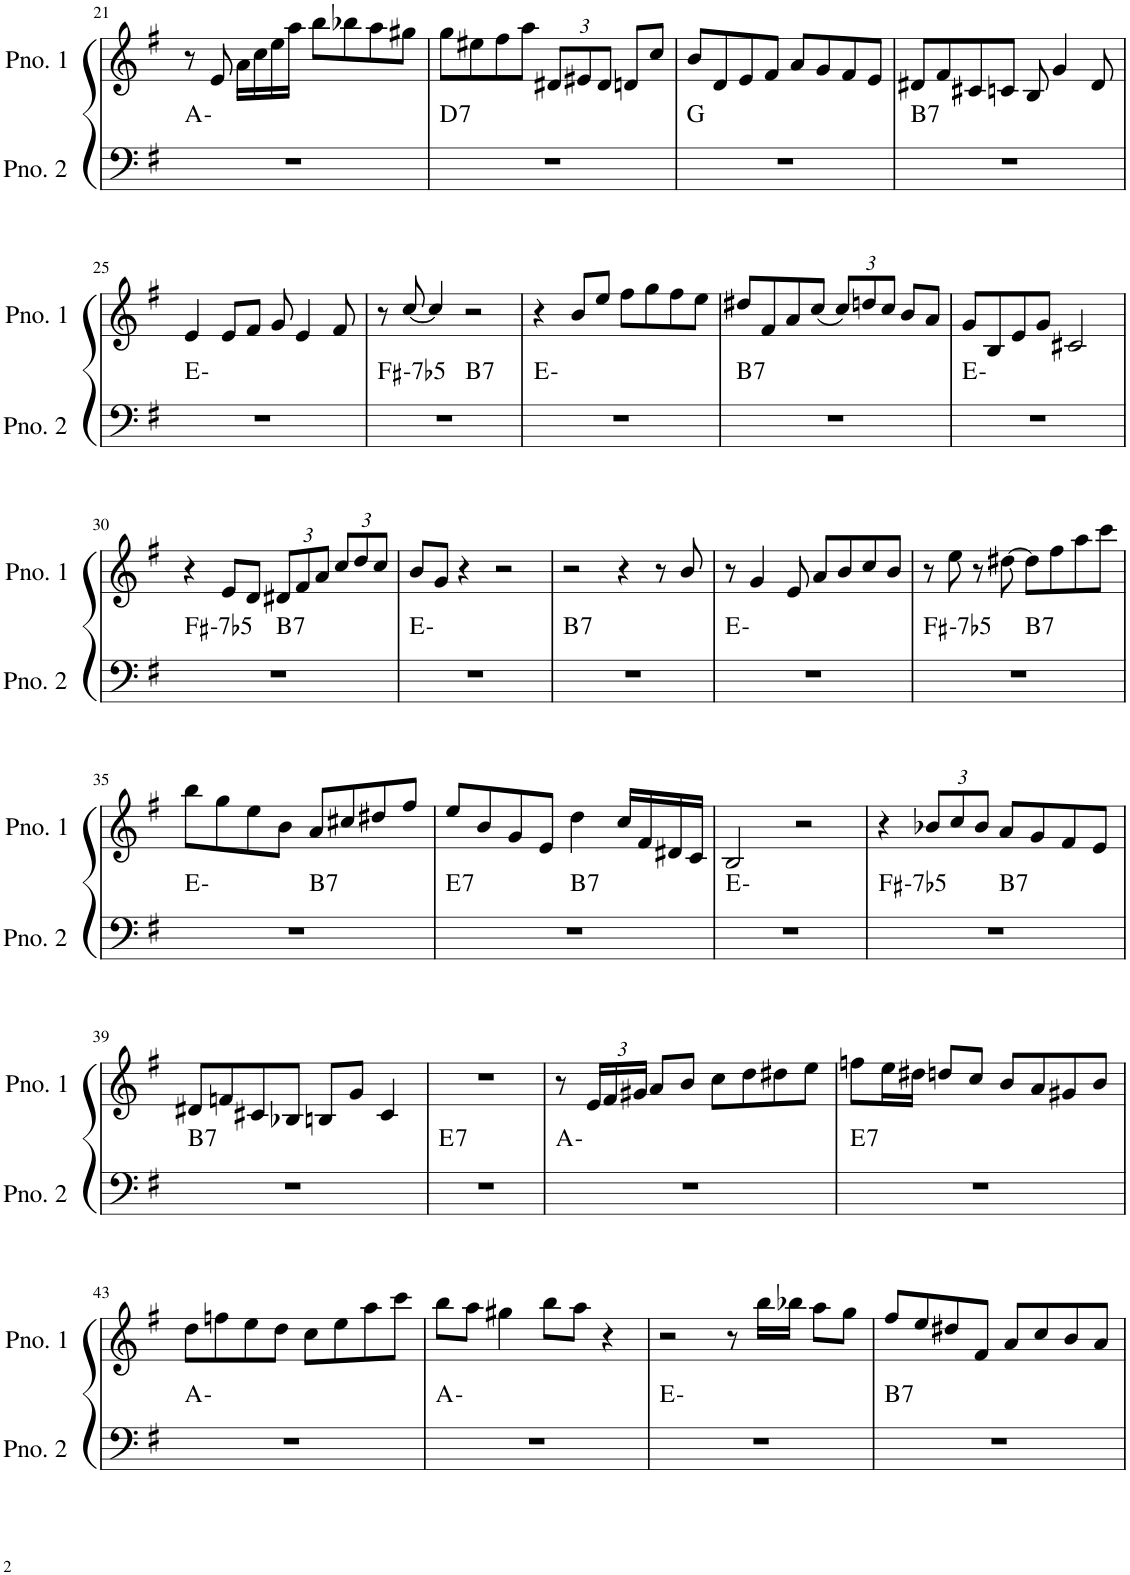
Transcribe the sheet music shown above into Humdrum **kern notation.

**kern	**harte	**kern
*part2	*part2	*part1
*staff2	*	*staff1
*I"ピアノ 2	*	*I"ピアノ 1
!!LO:PB:g=z
*clefF4	*	*clefG2
*k[f#]	*	*k[f#]
*M4/4	*	*M4/4
=21	=21	=21
1r	A:min	8r
.	.	8e/
.	.	16a\LL
.	.	16cc\
.	.	16ee\
.	.	16aa\JJ
.	.	8bb\L
.	.	8bb-X\
.	.	8aa\
.	.	8gg#X\J
=22	=22	=22
!	!LO:H:kt=7	!
1r	D:7	8gg\L
.	.	8ee#X\
.	.	8ff#\
.	.	8aa\J
*	*	*Xbrackettup
.	.	12d#X/L
.	.	12e#X/
.	.	12d#/J
.	.	8dn/L
.	.	8cc/J
=23	=23	=23
1r	G:maj	8b/L
.	.	8d/
.	.	8e/
.	.	8f#/J
.	.	8a/L
.	.	8g/
.	.	8f#/
.	.	8e/J
=24	=24	=24
!	!LO:H:kt=7	!
1r	B:7	8d#X/L
.	.	8f#/
.	.	8c#X/
.	.	8cn/J
.	.	8B/
.	.	4g/
.	.	8d#/
!!LO:LB:g=z
=25	=25	=25
1r	E:min	4e/
.	.	8e/L
.	.	8f#/J
.	.	8g/
.	.	4e/
.	.	8f#/
=26	=26	=26
!	!LO:H:kt=-7b5	!
*^	*	*
1r	2ryy	F#:hdim7	8r
.	.	.	[8cc/
.	.	.	4cc/]
!	!	!LO:H:kt=7	!
.	2ryy	B:7	2r
*v	*v	*	*
=27	=27	=27
1r	E:min	4r
.	.	8b/L
.	.	8ee/J
.	.	8ff#\L
.	.	8gg\
.	.	8ff#\
.	.	8ee\J
=28	=28	=28
!	!LO:H:kt=7	!
1r	B:7	8dd#X/L
.	.	8f#/
.	.	8a/
.	.	(8cc/J
.	.	12cc/L)
.	.	12ddn/
.	.	12cc/J
.	.	8b/L
.	.	8a/J
=29	=29	=29
1r	E:min	8g/L
.	.	8B/
.	.	8e/
.	.	8g/J
.	.	2c#X/
!!LO:LB:g=z
=30	=30	=30
!	!LO:H:kt=-7b5	!
*^	*	*
1r	2ryy	F#:hdim7	4r
.	.	.	8e/L
.	.	.	8d/J
!	!	!LO:H:kt=7	!
.	2ryy	B:7	12d#X/L
.	.	.	12f#/
.	.	.	12a/J
.	.	.	12cc/L
.	.	.	12dd/
.	.	.	12cc/J
*v	*v	*	*
=31	=31	=31
1r	E:min	8b/L
.	.	8g/J
.	.	4r
.	.	2r
=32	=32	=32
!	!LO:H:kt=7	!
1r	B:7	2r
.	.	4r
.	.	8r
.	.	8b/
=33	=33	=33
1r	E:min	8r
.	.	4g/
.	.	8e/
.	.	8a/L
.	.	8b/
.	.	8cc/
.	.	8b/J
=34	=34	=34
!	!LO:H:kt=-7b5	!
*^	*	*
1r	2ryy	F#:hdim7	8r
.	.	.	8ee\
.	.	.	8r
.	.	.	[8dd#X\
!	!	!LO:H:kt=7	!
.	2ryy	B:7	8dd#\L]
.	.	.	8ff#\
.	.	.	8aa\
.	.	.	8ccc\J
!!LO:LB:g=z
=35	=35	=35	=35
1r	2ryy	E:min	8bb\L
.	.	.	8gg\
.	.	.	8ee\
.	.	.	8b\J
!	!	!LO:H:kt=7	!
.	2ryy	B:7	8a/L
.	.	.	8cc#X/
.	.	.	8dd#X/
.	.	.	8ff#/J
=36	=36	=36	=36
!	!	!LO:H:kt=7	!
1r	2ryy	E:7	8ee/L
.	.	.	8b/
.	.	.	8g/
.	.	.	8e/J
!	!	!LO:H:kt=7	!
.	2ryy	B:7	4dd\
.	.	.	16cc/LL
.	.	.	16f#/
.	.	.	16d#X/
.	.	.	16c/JJ
*v	*v	*	*
=37	=37	=37
1r	E:min	2B/
.	.	2r
=38	=38	=38
!	!LO:H:kt=-7b5	!
*^	*	*
1r	2ryy	F#:hdim7	4r
.	.	.	12b-X/L
.	.	.	12cc/
.	.	.	12b-/J
!	!	!LO:H:kt=7	!
.	2ryy	B:7	8a/L
.	.	.	8g/
.	.	.	8f#/
.	.	.	8e/J
!!LO:LB:g=z
=39	=39	=39	=39
!	!	!LO:H:kt=7	!
*v	*v	*	*
1r	B:7	8d#X/L
.	.	8fn/
.	.	8c#X/
.	.	8B-X/J
.	.	8Bn/L
.	.	8g/J
.	.	4c#/
=40	=40	=40
!	!LO:H:kt=7	!
1r	E:7	1r
=41	=41	=41
1r	A:min	8r
.	.	24e/LL
.	.	24f#/
.	.	24g#X/JJ
.	.	8a/L
.	.	8b/J
.	.	8cc\L
.	.	8dd\
.	.	8dd#X\
.	.	8ee\J
=42	=42	=42
!	!LO:H:kt=7	!
1r	E:7	8ffn\L
.	.	16ee\L
.	.	16dd#X\JJ
.	.	8ddn/L
.	.	8cc/J
.	.	8b/L
.	.	8a/
.	.	8g#X/
.	.	8b/J
!!LO:LB:g=z
=43	=43	=43
1r	A:min	8dd\L
.	.	8ffn\
.	.	8ee\
.	.	8dd\J
.	.	8cc\L
.	.	8ee\
.	.	8aa\
.	.	8ccc\J
=44	=44	=44
1r	A:min	8bb\L
.	.	8aa\J
.	.	4gg#X\
.	.	8bb\L
.	.	8aa\J
.	.	4r
=45	=45	=45
1r	E:min	2r
.	.	8r
.	.	16bb\LL
.	.	16bb-X\JJ
.	.	8aa\L
.	.	8gg\J
=46	=46	=46
!	!LO:H:kt=7	!
1r	B:7	8ff#/L
.	.	8ee/
.	.	8dd#X/
.	.	8f#/J
.	.	8a/L
.	.	8cc/
.	.	8b/
.	.	8a/J
=	=	=
*-	*-	*-
